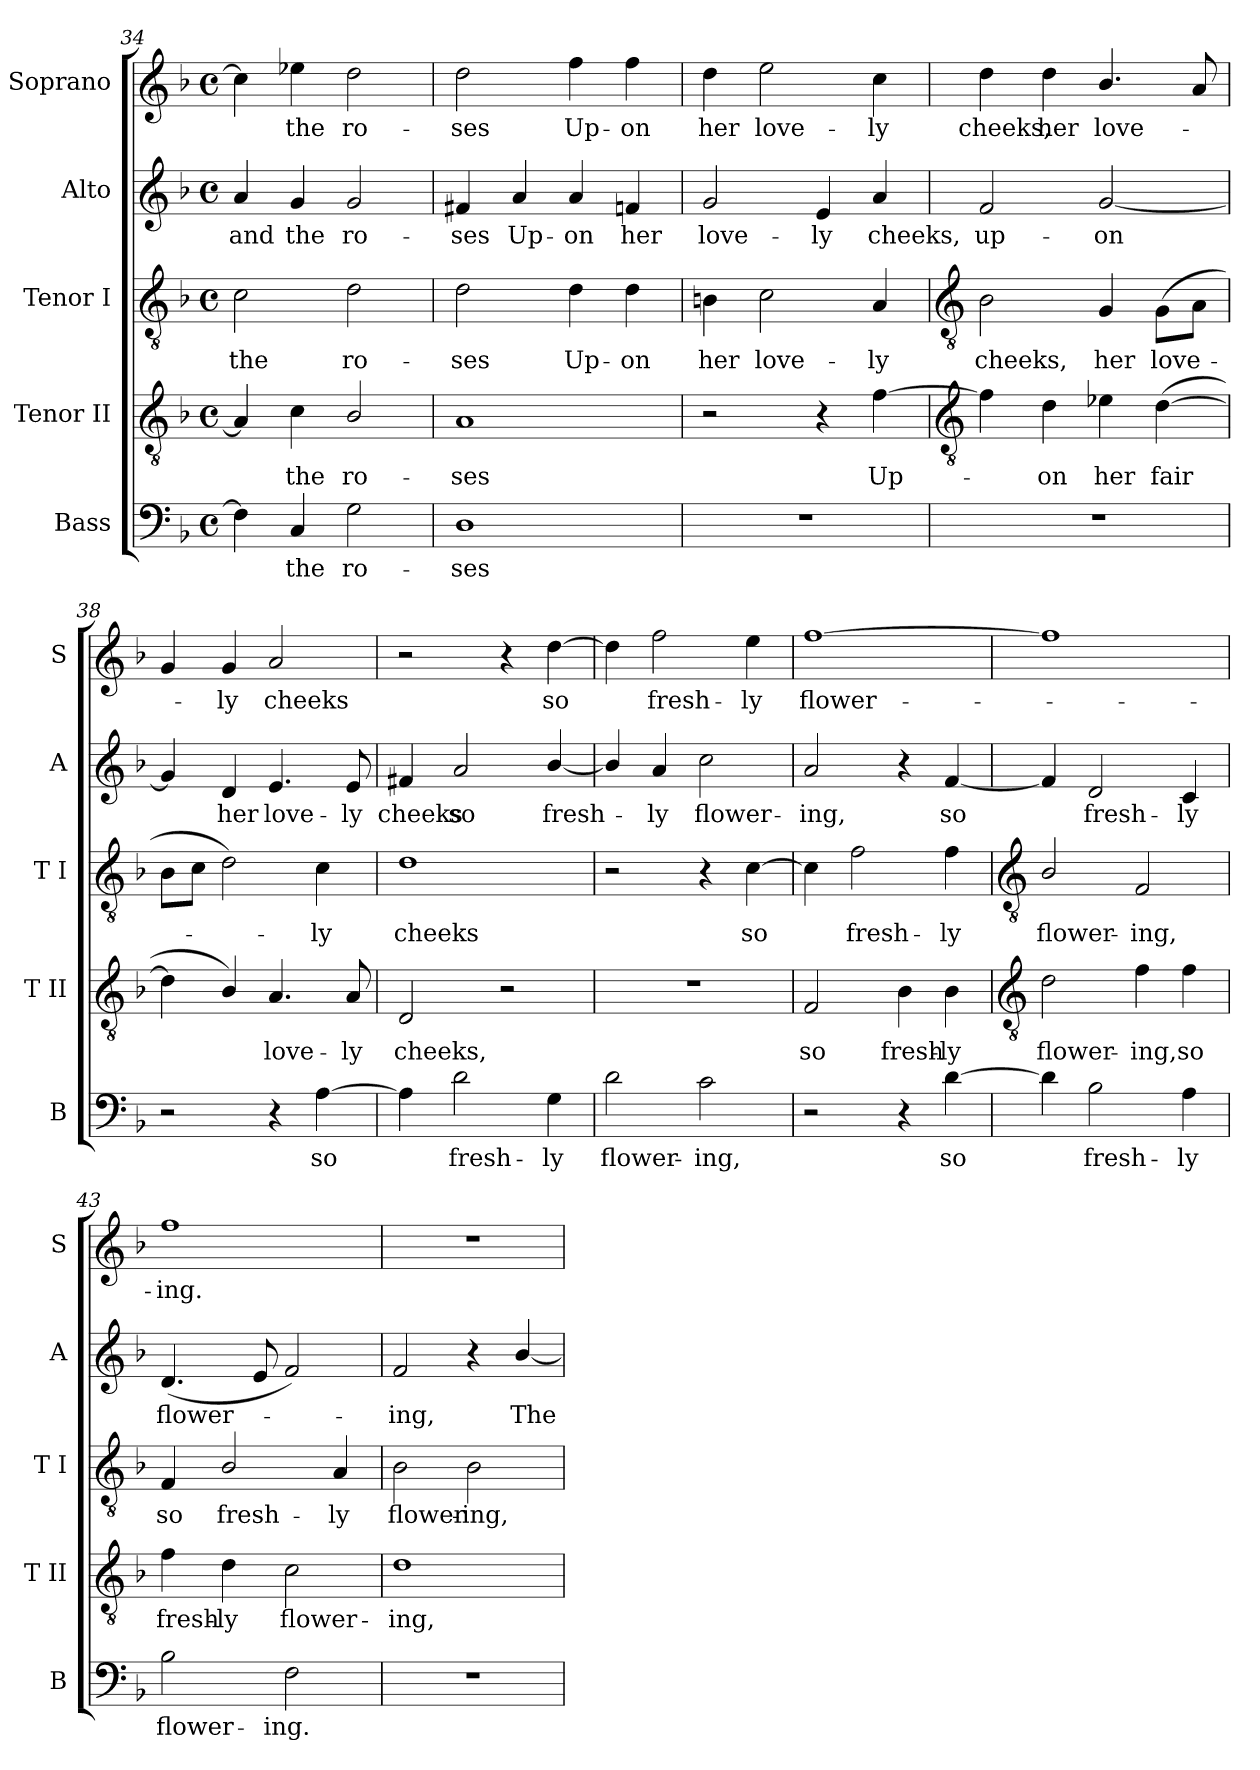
**kern	**text	**kern	**text	**kern	**text	**kern	**text	**kern	**text
*part5	*part5	*part4	*part4	*part3	*part3	*part2	*part2	*part1	*part1
*staff5	*staff5	*staff4	*staff4	*staff3	*staff3	*staff2	*staff2	*staff1	*staff1
*I"Bass	*	*I"Tenor II	*	*I"Tenor I	*	*I"Alto	*	*I"Soprano	*
*I'B	*	*I'T II	*	*I'T I	*	*I'A	*	*I'S	*
*clefF4	*	*clefGv2	*	*clefGv2	*	*clefG2	*	*clefG2	*
*k[b-]	*	*k[b-]	*	*k[b-]	*	*k[b-]	*	*k[b-]	*
*F:	*	*F:	*	*F:	*	*F:	*	*F:	*
*M4/4	*	*M4/4	*	*M4/4	*	*M4/4	*	*M4/4	*
*met(c)	*	*met(c)	*	*met(c)	*	*met(c)	*	*met(c)	*
=34	=34	=34	=34	=34	=34	=34	=34	=34	=34
!	!	!	!	!	!LO:LY:b	!	!LO:LY:b	!	!
4F]	.	4A]	.	2c	the	4a	and	4cc]	.
!	!LO:LY:b	!	!LO:LY:b	!	!	!	!LO:LY:b	!	!LO:LY:b
4C	the	4c	the	.	.	4g	the	4ee-X	the
!	!LO:LY:b	!	!LO:LY:b	!	!LO:LY:b	!	!LO:LY:b	!	!LO:LY:b
2G	ro-	2B-/	ro-	2d	ro-	2g	ro-	2dd	ro-
=35	=35	=35	=35	=35	=35	=35	=35	=35	=35
!	!LO:LY:b	!	!LO:LY:b	!	!LO:LY:b	!	!LO:LY:b	!	!LO:LY:b
1D	-ses	1A	-ses	2d	-ses	4f#X	-ses	2dd	-ses
!	!	!	!	!	!	!	!LO:LY:b	!	!
.	.	.	.	.	.	4a	Up-	.	.
!	!	!	!	!	!LO:LY:b	!	!LO:LY:b	!	!LO:LY:b
.	.	.	.	4d	Up-	4a	-on	4ff	Up-
!	!	!	!	!	!LO:LY:b	!	!LO:LY:b	!	!LO:LY:b
.	.	.	.	4d	-on	4fn	her	4ff	-on
=36	=36	=36	=36	=36	=36	=36	=36	=36	=36
!	!	!	!	!	!LO:LY:b	!	!LO:LY:b	!	!LO:LY:b
1r	.	2r	.	4Bn	her	2g	love-	4dd	her
!	!	!	!	!	!LO:LY:b	!	!	!	!LO:LY:b
.	.	.	.	2c	love-	.	.	2ee	love-
!	!	!	!	!	!	!	!LO:LY:b	!	!
.	.	4r	.	.	.	4e	-ly	.	.
!	!	!	!LO:LY:b	!	!LO:LY:b	!	!LO:LY:b	!	!LO:LY:b
.	.	[4f	Up-	4A	-ly	4a	cheeks,	4cc	-ly
!!LO:LB:g=z
=37	=37	=37	=37	=37	=37	=37	=37	=37	=37
*	*	*clefGv2	*	*clefGv2	*	*	*	*	*
!	!	!	!	!	!LO:LY:b	!	!LO:LY:b	!	!LO:LY:b
1r	.	4f]	.	2B-	cheeks,	2f	up-	4dd	cheeks,
!	!	!	!LO:LY:b	!	!	!	!	!	!LO:LY:b
.	.	4d	on	.	.	.	.	4dd	her
!	!	!	!LO:LY:b	!	!LO:LY:b	!	!LO:LY:b	!	!LO:LY:b
.	.	4e-X	her	4G	her	[2g	-on	4.b-/	love-
!	!	!	!LO:LY:b	!	!LO:LY:b	!	!	!	!
.	.	(>[4d	fair	(>8G\L	love-	.	.	.	.
.	.	.	.	8A\J	.	.	.	8a	.
=38	=38	=38	=38	=38	=38	=38	=38	=38	=38
2r	.	4d]	.	8B-L	.	4g]	.	4g	.
.	.	.	.	8cJ	.	.	.	.	.
!	!	!	!	!	!	!	!LO:LY:b	!	!LO:LY:b
.	.	4B-/)	.	2d)	.	4d	her	4g	ly
!	!	!	!LO:LY:b	!	!	!	!LO:LY:b	!	!LO:LY:b
4r	.	4.A	love-	.	.	4.e	love-	2a	cheeks
!	!LO:LY:b	!	!	!	!LO:LY:b	!	!	!	!
[4A	so	.	.	4c	ly	.	.	.	.
!	!	!	!LO:LY:b	!	!	!	!LO:LY:b	!	!
.	.	8A	-ly	.	.	8e	-ly	.	.
=39	=39	=39	=39	=39	=39	=39	=39	=39	=39
!	!	!	!LO:LY:b	!	!LO:LY:b	!	!LO:LY:b	!	!
4A]	.	2D	cheeks,	1d	cheeks	4f#X	cheeks	2r	.
!	!LO:LY:b	!	!	!	!	!	!LO:LY:b	!	!
2d	fresh-	.	.	.	.	2a	so	.	.
.	.	2r	.	.	.	.	.	4r	.
!	!LO:LY:b	!	!	!	!	!	!LO:LY:b	!	!LO:LY:b
4G	-ly	.	.	.	.	[4b-/	fresh-	[4dd	so
=40	=40	=40	=40	=40	=40	=40	=40	=40	=40
!	!LO:LY:b	!	!	!	!	!	!	!	!
2d	flower-	1r	.	2r	.	4b-/]	.	4dd]	.
!	!	!	!	!	!	!	!LO:LY:b	!	!LO:LY:b
.	.	.	.	.	.	4a	ly	2ff	fresh-
!	!LO:LY:b	!	!	!	!	!	!LO:LY:b	!	!
2c	-ing,	.	.	4r	.	2cc	flower-	.	.
!	!	!	!	!	!LO:LY:b	!	!	!	!LO:LY:b
.	.	.	.	[4c	so	.	.	4ee	-ly
=41	=41	=41	=41	=41	=41	=41	=41	=41	=41
!	!	!	!LO:LY:b	!	!	!	!LO:LY:b	!	!LO:LY:b
2r	.	2F	so	4c]	.	2a	-ing,	[1ff	flower-
!	!	!	!	!	!LO:LY:b	!	!	!	!
.	.	.	.	2f	fresh-	.	.	.	.
!	!	!	!LO:LY:b	!	!	!	!	!	!
4r	.	4B-	fresh-	.	.	4r	.	.	.
!	!LO:LY:b	!	!LO:LY:b	!	!LO:LY:b	!	!LO:LY:b	!	!
[4d	so	4B-	-ly	4f	-ly	[4f	so	.	.
!!LO:LB:g=z
=42	=42	=42	=42	=42	=42	=42	=42	=42	=42
*	*	*clefGv2	*	*clefGv2	*	*	*	*	*
!	!	!	!LO:LY:b	!	!LO:LY:b	!	!	!	!
4d]	.	2d	flower-	2B-/	flower-	4f]	.	1ff]	.
!	!LO:LY:b	!	!	!	!	!	!LO:LY:b	!	!
2B-	fresh-	.	.	.	.	2d	fresh-	.	.
!	!	!	!LO:LY:b	!	!LO:LY:b	!	!	!	!
.	.	4f	-ing,	2F	-ing,	.	.	.	.
!	!LO:LY:b	!	!LO:LY:b	!	!	!	!LO:LY:b	!	!
4A	-ly	4f	so	.	.	4c	-ly	.	.
=43	=43	=43	=43	=43	=43	=43	=43	=43	=43
!	!LO:LY:b	!	!LO:LY:b	!	!LO:LY:b	!	!LO:LY:b	!	!LO:LY:b
2B-	flower-	4f	fresh-	4F	so	(<4.d	flower-	1ff	ing.
!	!	!	!LO:LY:b	!	!LO:LY:b	!	!	!	!
.	.	4d	-ly	2B-/	fresh-	.	.	.	.
.	.	.	.	.	.	8e	.	.	.
!	!LO:LY:b	!	!LO:LY:b	!	!	!	!	!	!
2F	-ing.	2c	flower-	.	.	2f)	.	.	.
!	!	!	!	!	!LO:LY:b	!	!	!	!
.	.	.	.	4A	-ly	.	.	.	.
=44	=44	=44	=44	=44	=44	=44	=44	=44	=44
!	!	!	!LO:LY:b	!	!LO:LY:b	!	!LO:LY:b	!	!
1r	.	1d	-ing,	2B-	flower-	2f	ing,	1r	.
!	!	!	!	!	!LO:LY:b	!	!	!	!
.	.	.	.	2B-	-ing,	4r	.	.	.
!	!	!	!	!	!	!	!LO:LY:b	!	!
.	.	.	.	.	.	[4b-/	The	.	.
=	=	=	=	=	=	=	=	=	=
*-	*-	*-	*-	*-	*-	*-	*-	*-	*-
